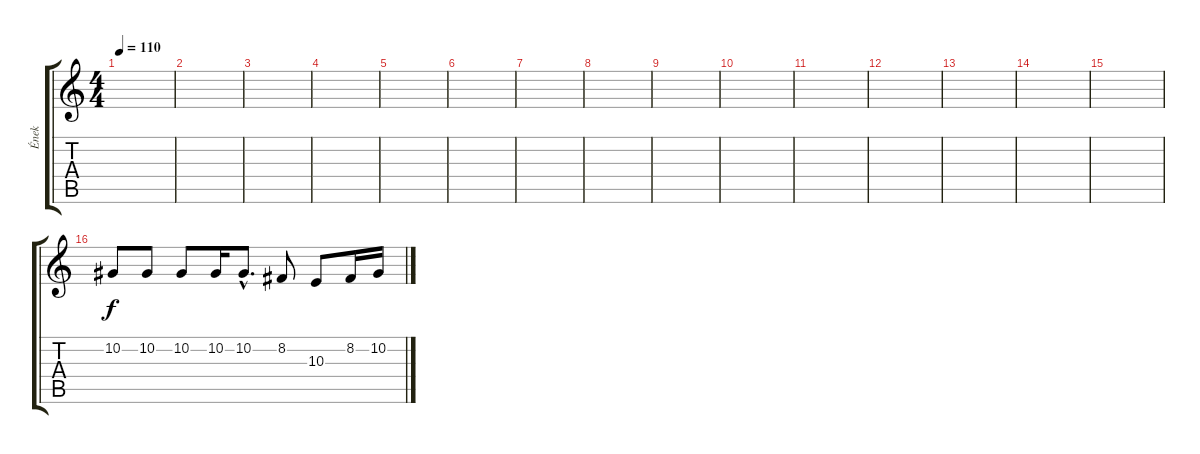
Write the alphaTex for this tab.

\track ("Ének" "Ének") {instrument lead6voice}
\staff {score tabs}
\tuning (Eb4 Bb3 Gb3 Db3 Ab2 Eb2) {hide}
\ts (4 4)
\tempo 110
\clef g2
\ks c
|
|
|
|
|
|
|
|
|
|
|
|
|
|
|
10.2.8 10.2.8 10.2.8 10.2.16 10.2{hac}.8{d} 8.2.8 10.3.8 8.2.16 10.2.16
